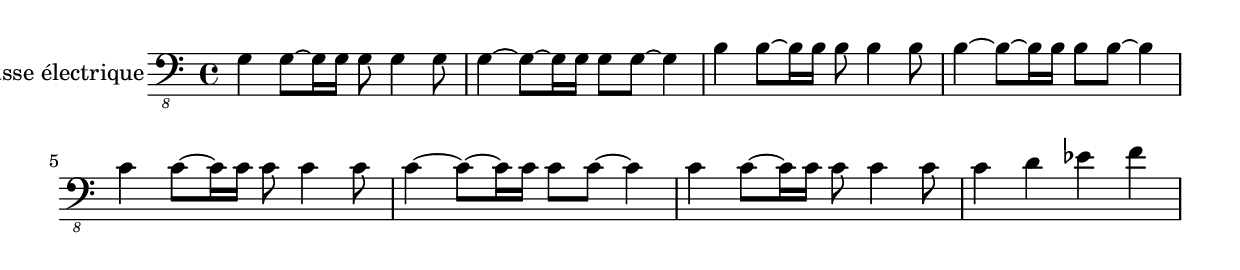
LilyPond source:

\version "2.22.0"

global = {
  \key c \major
  \time 4/4
}

electricBass = \relative c {
  \global
  % En avant la musique !
    \time 4/4
    {g4 g8~g16 g16 g8 g4 g8}
    {g4~g8~g16 g16 g8 g8~g4}  
    {b4 b8~b16 b16 b8 b4 b8}
    {b4~b8~b16 b16 b8 b8~b4} 
    {c4 c8~c16 c16 c8 c4 c8}
    {c4~c8~c16 c16 c8 c8~c4}
    {c4 c8~c16 c16 c8 c4 c8}
    {c4 d ees f}    
}



\score {
  \new Staff \with {
    midiInstrument = "electric bass (finger)"
    instrumentName = "Basse électrique"
  } { \clef "bass_8" \electricBass }
  \layout { }
}
\score {
  \unfoldRepeats \electricBass
  \midi {
    \tempo 4=80
  }
}


